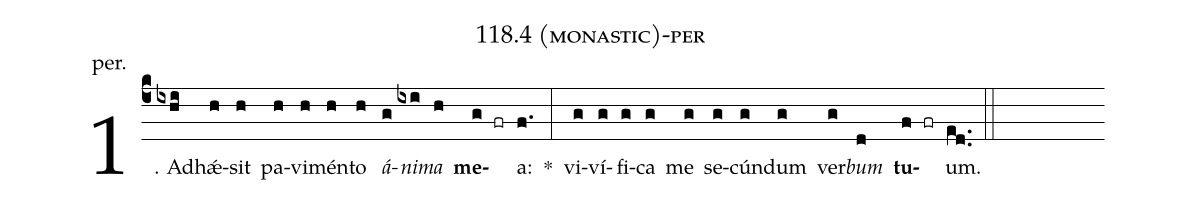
name: 118.4 (monastic)-per;
annotation: per.;
%%
(c4)1. Ad(ixhi)hǽ(h)sit(h) pa(h)vi(h)mén(h)to(h) <i>á</i>(g)<i>ni</i>(ixi)<i>ma</i>(h) <b>me</b>(g fr)a:(f.) *(:) vi(g)ví(g)fi(g)ca(g) me(g) se(g)cún(g)dum(g) ver(g)<i>bum</i>(d) <b>tu</b>(f fr)um.(ed..) (::)
